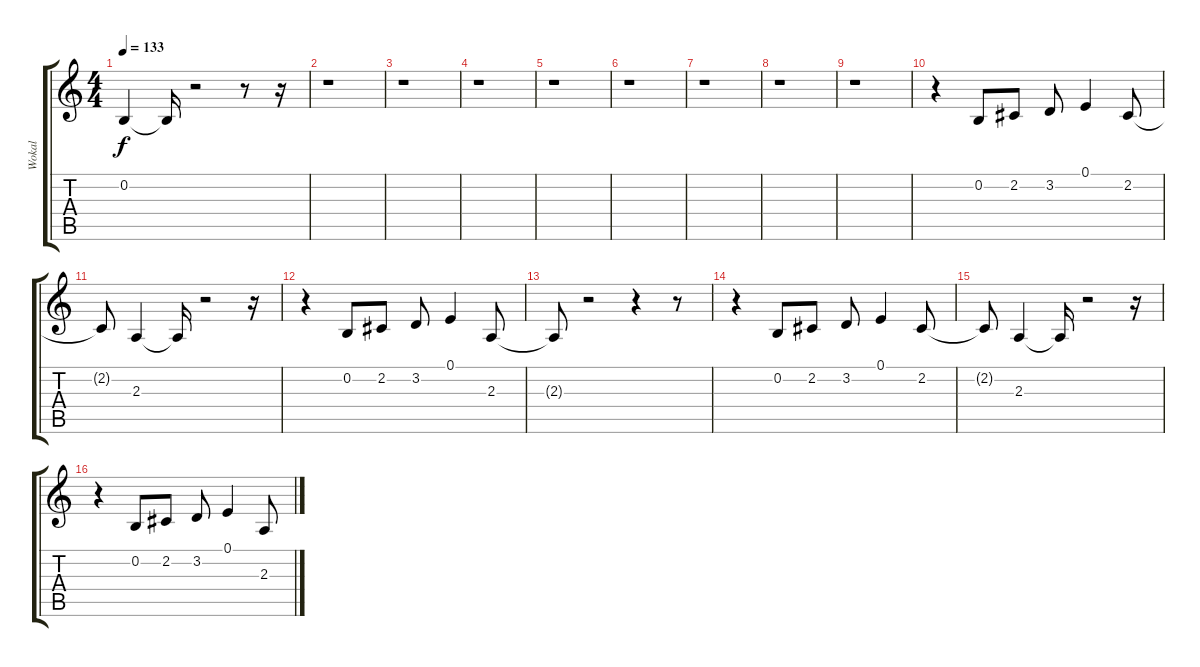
\track ("Wokal" "Wokal") {instrument fx4atmosphere}
\staff {score tabs}
\tuning (E4 B3 G3 D3 A2 E2) {hide}
\ts (4 4)
\tempo 133
\clef g2
\ks c
0.2.4{dy f} 0.2{t}.16 r.2 r.8 r.16 |
r.1 |
r.1 |
r.1 |
r.1 |
r.1 |
r.1 |
r.1 |
r.1 |
r.4 0.2.8 2.2.8 3.2.8 0.1.4 2.2.8 |
2.2{t}.8 2.3.4 2.3{t}.16 r.2 r.16 |
r.4 0.2.8 2.2.8 3.2.8 0.1.4 2.3.8 |
2.3{t}.8 r.2 r.4 r.8 |
r.4 0.2.8 2.2.8 3.2.8 0.1.4 2.2.8 |
2.2{t}.8 2.3.4 2.3{t}.16 r.2 r.16 |
r.4 0.2.8 2.2.8 3.2.8 0.1.4 2.3.8
